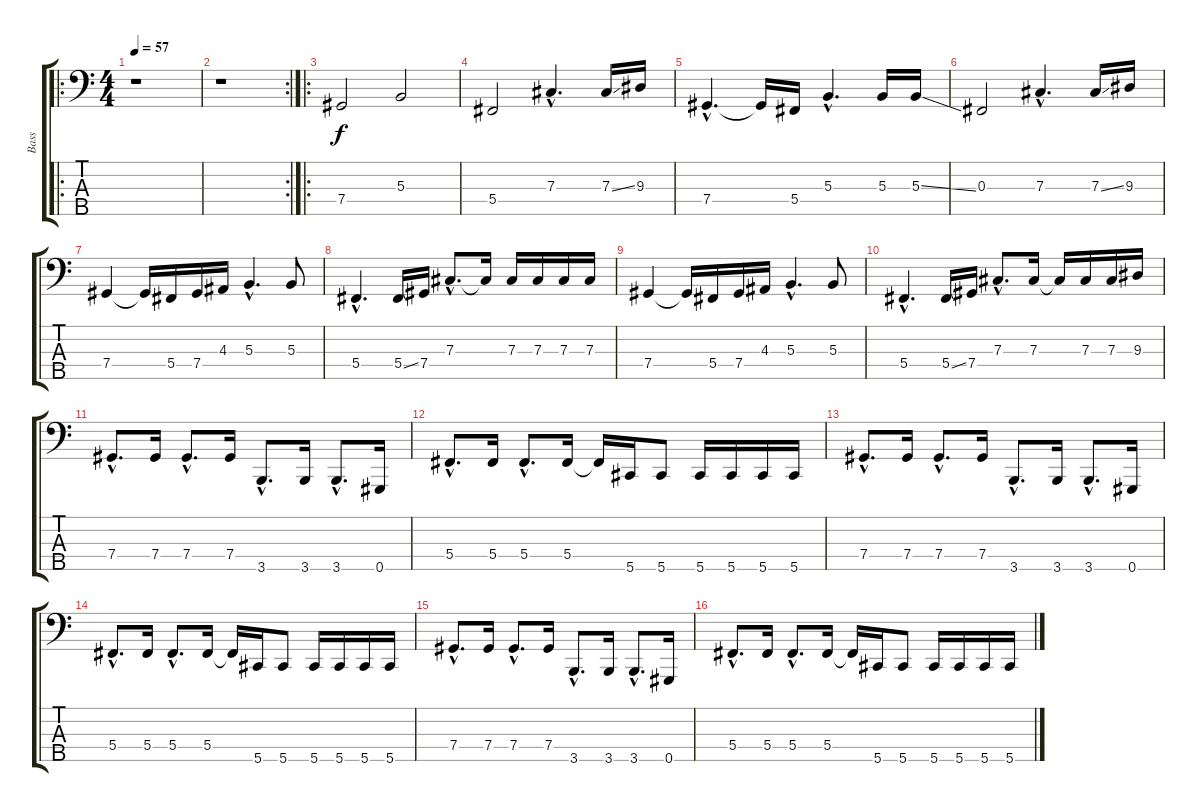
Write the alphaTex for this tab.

\track ("Bass" "Bass") {instrument electricbassfinger}
\staff {score tabs}
\tuning (E2 B1 Gb1 Db1 Ab0) {hide}
\ro
\ts (4 4)
\tempo 57
\clef f4
\ks c
r.1{dy f instrument electricbassfinger} |
\rc 2
r.1 |
\ro
7.4.2 5.3.2 |
5.4.2 7.3{hac}.4{d} 7.3{ss}.16 9.3.16 |
7.4{hac}.4{d} 7.4{t}.16 5.4.16 5.3{hac}.4{d} 5.3.16 5.3{ss}.16 |
0.3.2 7.3{hac}.4{d} 7.3{ss}.16 9.3.16 |
7.4.4 7.4{t}.16 5.4.16 7.4.16 4.3.16 5.3{hac}.4{d} 5.3.8 |
5.4{hac}.4{d} 5.4{ss}.16 7.4.16 7.3{hac}.8{d} 7.3{t}.16 7.3.16 7.3.16 7.3.16 7.3.16 |
7.4.4 7.4{t}.16 5.4.16 7.4.16 4.3.16 5.3{hac}.4{d} 5.3.8 |
5.4{hac}.4{d} 5.4{ss}.16 7.4.16 7.3{hac}.8{d} 7.3.16 7.3{t}.16 7.3.16 7.3.16 9.3.16 |
7.4{hac}.8{d} 7.4.16 7.4{hac}.8{d} 7.4.16 3.5{hac}.8{d} 3.5.16 3.5{hac}.8{d} 0.5.16 |
5.4{hac}.8{d} 5.4.16 5.4{hac}.8{d} 5.4.16 5.4{t}.16 5.5.16 5.5.8 5.5.16 5.5.16 5.5.16 5.5.16 |
7.4{hac}.8{d} 7.4.16 7.4{hac}.8{d} 7.4.16 3.5{hac}.8{d} 3.5.16 3.5{hac}.8{d} 0.5.16 |
5.4{hac}.8{d} 5.4.16 5.4{hac}.8{d} 5.4.16 5.4{t}.16 5.5.16 5.5.8 5.5.16 5.5.16 5.5.16 5.5.16 |
7.4{hac}.8{d} 7.4.16 7.4{hac}.8{d} 7.4.16 3.5{hac}.8{d} 3.5.16 3.5{hac}.8{d} 0.5.16 |
5.4{hac}.8{d} 5.4.16 5.4{hac}.8{d} 5.4.16 5.4{t}.16 5.5.16 5.5.8 5.5.16 5.5.16 5.5.16 5.5.16
